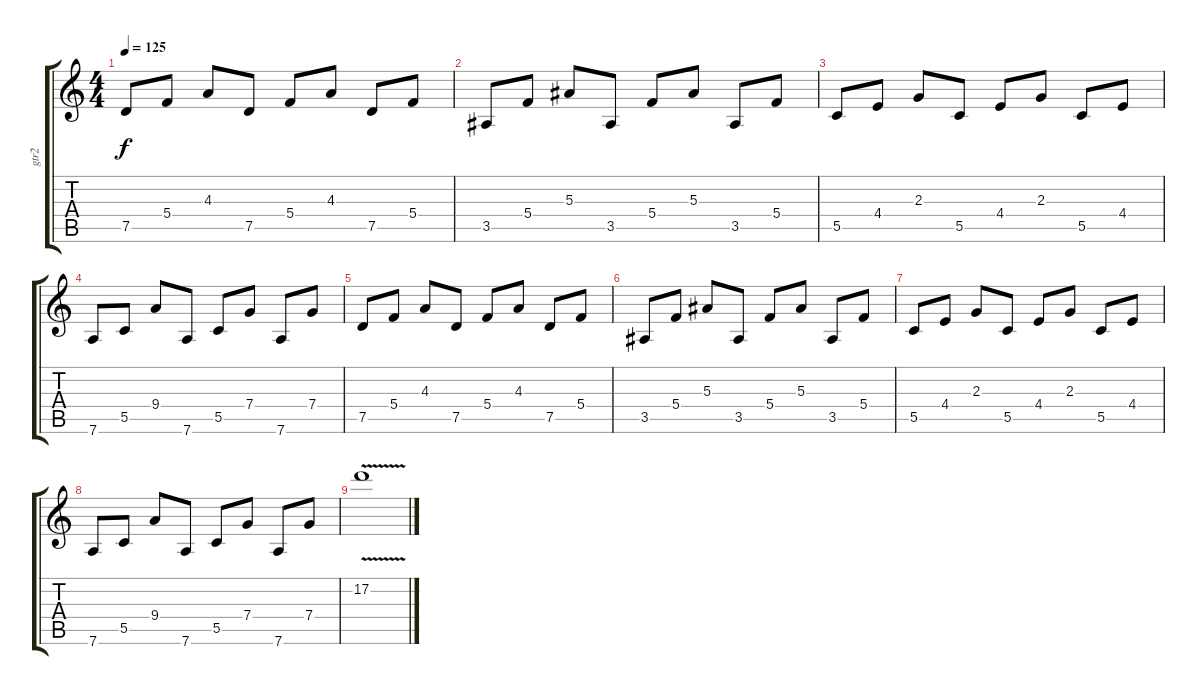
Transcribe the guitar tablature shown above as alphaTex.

\track ("gtr2" "gtr2") {instrument distortionguitar}
\staff {score tabs}
\tuning (D4 A3 F3 C3 G2 D2) {hide}
\ts (4 4)
\tempo 125
\clef g2
\ks c
7.5.8{dy f} 5.4.8 4.3.8 7.5.8 5.4.8 4.3.8 7.5.8 5.4.8 |
3.5.8 5.4.8 5.3.8 3.5.8 5.4.8 5.3.8 3.5.8 5.4.8 |
5.5.8 4.4.8 2.3.8 5.5.8 4.4.8 2.3.8 5.5.8 4.4.8 |
7.6.8 5.5.8 9.4.8 7.6.8 5.5.8 7.4.8 7.6.8 7.4.8 |
7.5.8 5.4.8 4.3.8 7.5.8 5.4.8 4.3.8 7.5.8 5.4.8 |
3.5.8 5.4.8 5.3.8 3.5.8 5.4.8 5.3.8 3.5.8 5.4.8 |
5.5.8 4.4.8 2.3.8 5.5.8 4.4.8 2.3.8 5.5.8 4.4.8 |
7.6.8 5.5.8 9.4.8 7.6.8 5.5.8 7.4.8 7.6.8 7.4.8 |
17.2{v}.1
